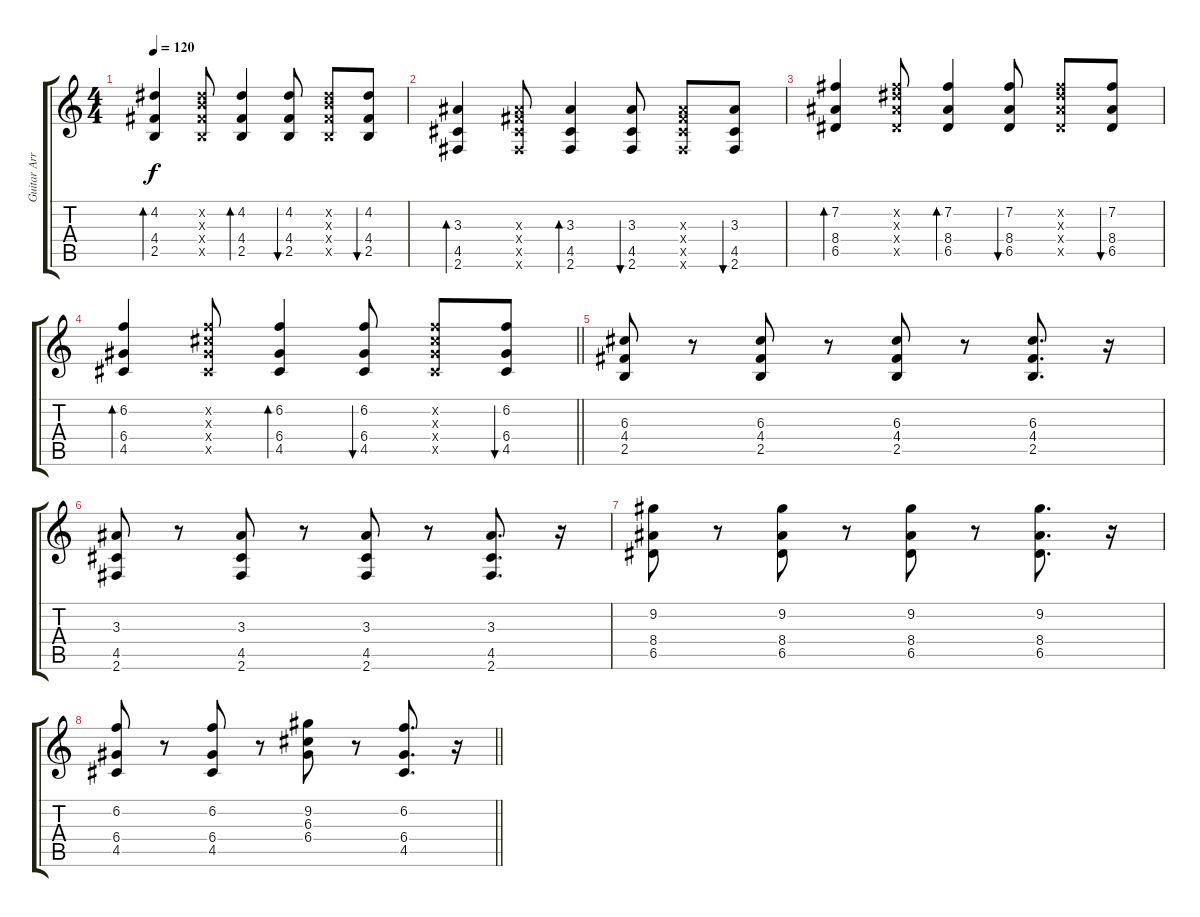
\track ("Guitar Arreglos" "Guitar Arr") {instrument acousticguitarnylon}
\staff {score tabs}
\tuning (E4 B3 G3 D3 A2 E2) {hide}
\ts (4 4)
\tempo 120
\clef g2
\ks c
(4.2 4.4 2.5).4{bd 60 dy f} (4.2{x} 4.3{x} 4.4{x} 2.5{x}).8 (4.2 4.4 2.5).4{bd 60} (4.2 4.4 2.5).8{bu 60} (4.2{x} 4.3{x} 4.4{x} 2.5{x}).8 (4.2 4.4 2.5).8{bu 60} |
(3.3 4.5 2.6).4{bd 60} (3.3{x} 4.4{x} 4.5{x} 2.6{x}).8 (3.3 4.5 2.6).4{bd 60} (3.3 4.5 2.6).8{bu 60} (3.3{x} 4.4{x} 4.5{x} 2.6{x}).8 (3.3 4.5 2.6).8{bu 60} |
(7.2 8.4 6.5).4{bd 60} (7.2{x} 8.3{x} 8.4{x} 6.5{x}).8 (7.2 8.4 6.5).4{bd 60} (7.2 8.4 6.5).8{bu 60} (7.2{x} 8.3{x} 8.4{x} 6.5{x}).8 (7.2 8.4 6.5).8{bu 60} |
\barLineRight lightlight
(6.2 6.4 4.5).4{bd 60} (6.2{x} 6.3{x} 6.4{x} 4.5{x}).8 (6.2 6.4 4.5).4{bd 60} (6.2 6.4 4.5).8{bu 60} (6.2{x} 6.3{x} 6.4{x} 4.5{x}).8 (6.2 6.4 4.5).8{bu 60} |
(6.3 4.4 2.5).8 r.8 (6.3 4.4 2.5).8 r.8 (6.3 4.4 2.5).8 r.8 (6.3 4.4 2.5).8{d} r.16 |
(3.3 4.5 2.6).8 r.8 (3.3 4.5 2.6).8 r.8 (3.3 4.5 2.6).8 r.8 (3.3 4.5 2.6).8{d} r.16 |
(9.2 8.4 6.5).8 r.8 (9.2 8.4 6.5).8 r.8 (9.2 8.4 6.5).8 r.8 (9.2 8.4 6.5).8{d} r.16 |
\barLineRight lightlight
(6.2 6.4 4.5).8 r.8 (6.2 6.4 4.5).8 r.8 (9.2 6.3 6.4).8 r.8 (6.2 6.4 4.5).8{d} r.16
